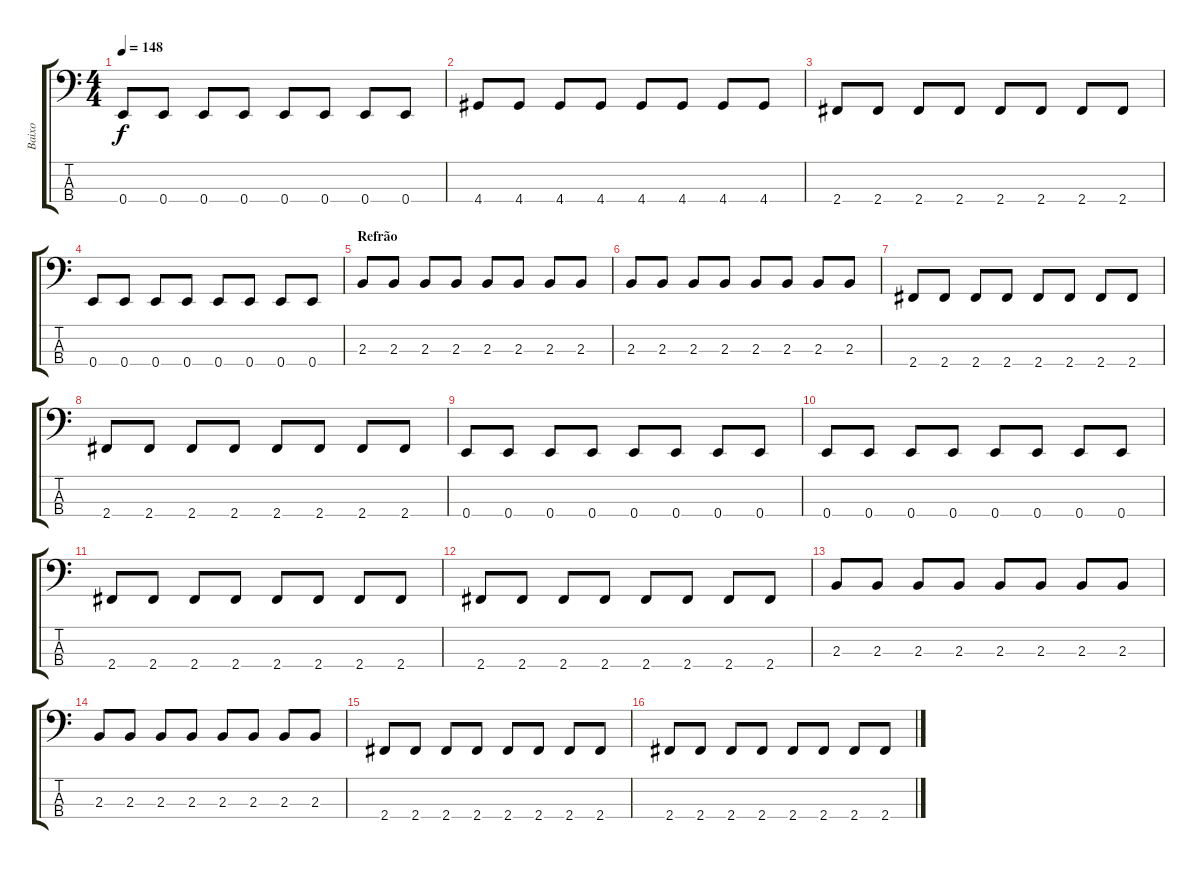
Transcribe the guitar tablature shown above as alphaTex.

\track ("Baixo" "Baixo") {instrument electricbassfinger}
\staff {score tabs}
\tuning (G2 D2 A1 E1) {hide}
\ts (4 4)
\tempo 148
\clef f4
\ks c
0.4.8{dy f} 0.4.8 0.4.8 0.4.8 0.4.8 0.4.8 0.4.8 0.4.8 |
4.4.8 4.4.8 4.4.8 4.4.8 4.4.8 4.4.8 4.4.8 4.4.8 |
2.4.8 2.4.8 2.4.8 2.4.8 2.4.8 2.4.8 2.4.8 2.4.8 |
0.4.8 0.4.8 0.4.8 0.4.8 0.4.8 0.4.8 0.4.8 0.4.8 |
\section ("" "Refrão")
2.3.8 2.3.8 2.3.8 2.3.8 2.3.8 2.3.8 2.3.8 2.3.8 |
2.3.8 2.3.8 2.3.8 2.3.8 2.3.8 2.3.8 2.3.8 2.3.8 |
2.4.8 2.4.8 2.4.8 2.4.8 2.4.8 2.4.8 2.4.8 2.4.8 |
2.4.8 2.4.8 2.4.8 2.4.8 2.4.8 2.4.8 2.4.8 2.4.8 |
0.4.8 0.4.8 0.4.8 0.4.8 0.4.8 0.4.8 0.4.8 0.4.8 |
0.4.8 0.4.8 0.4.8 0.4.8 0.4.8 0.4.8 0.4.8 0.4.8 |
2.4.8 2.4.8 2.4.8 2.4.8 2.4.8 2.4.8 2.4.8 2.4.8 |
2.4.8 2.4.8 2.4.8 2.4.8 2.4.8 2.4.8 2.4.8 2.4.8 |
2.3.8 2.3.8 2.3.8 2.3.8 2.3.8 2.3.8 2.3.8 2.3.8 |
2.3.8 2.3.8 2.3.8 2.3.8 2.3.8 2.3.8 2.3.8 2.3.8 |
2.4.8 2.4.8 2.4.8 2.4.8 2.4.8 2.4.8 2.4.8 2.4.8 |
2.4.8 2.4.8 2.4.8 2.4.8 2.4.8 2.4.8 2.4.8 2.4.8
